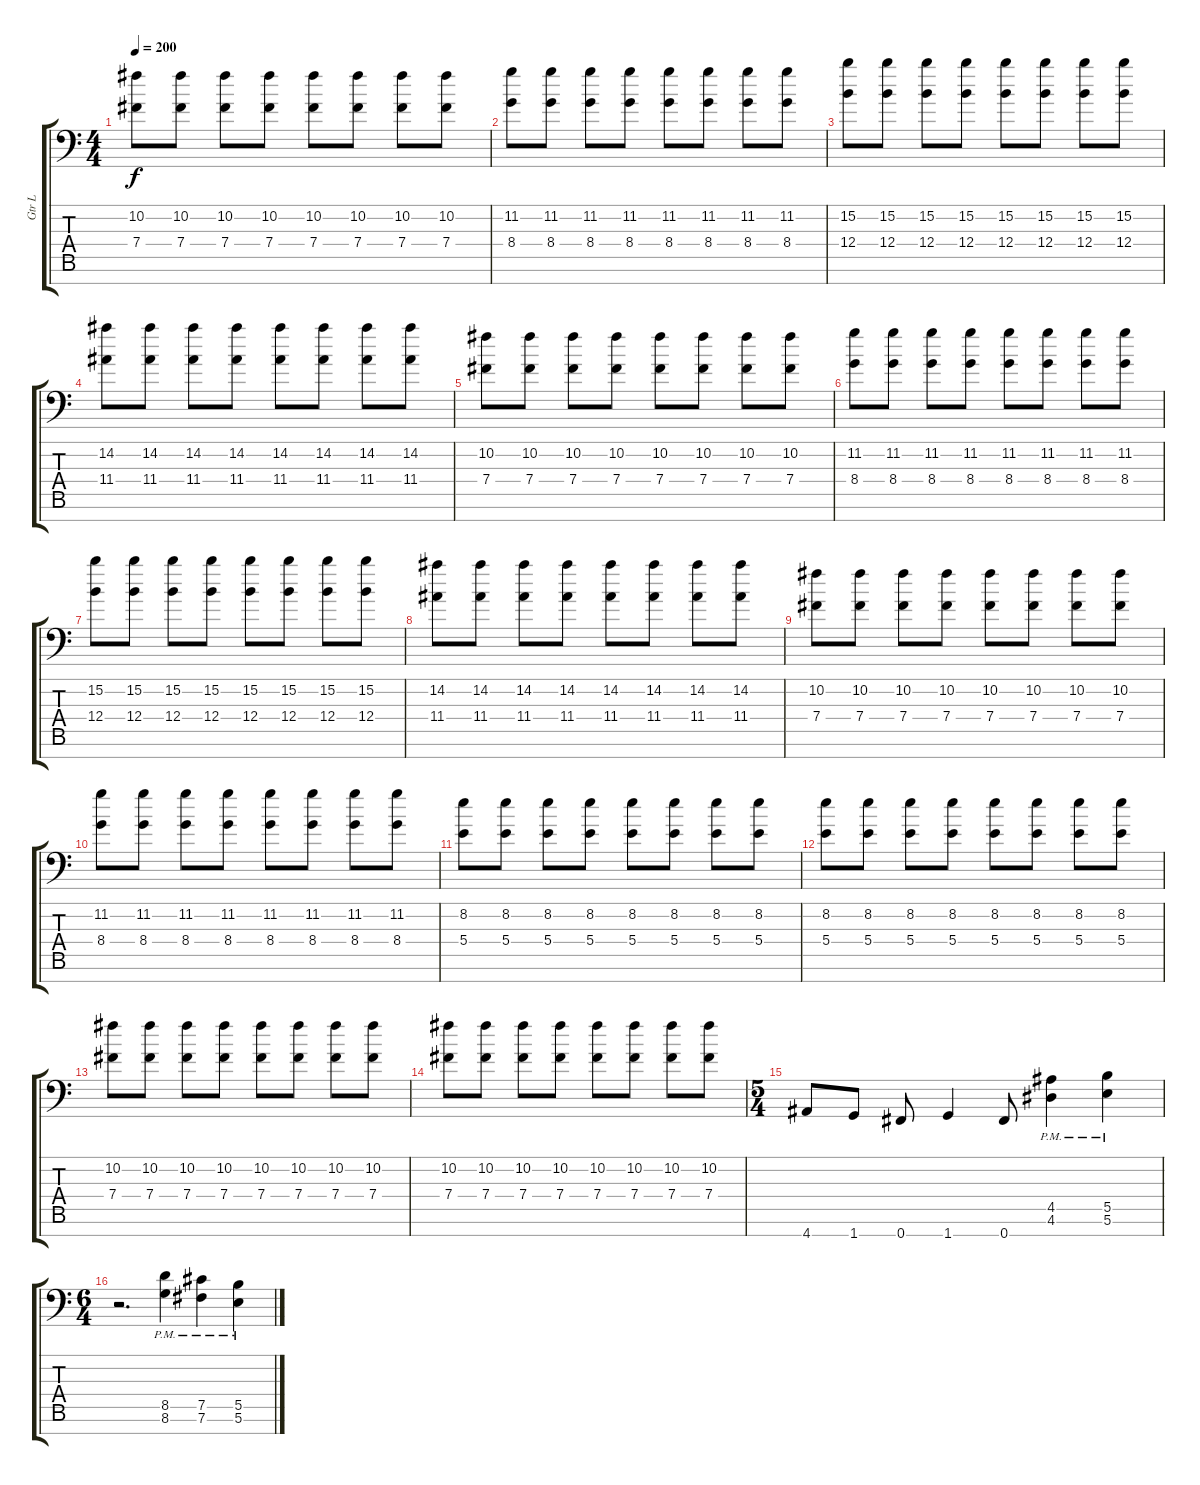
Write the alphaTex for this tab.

\track ("Gtr L" "Gtr L") {instrument distortionguitar}
\staff {score tabs}
\tuning (Db4 Ab3 E3 B2 Gb2 B1 Gb1) {hide}
\ts (4 4)
\tempo 200
\clef f4
\ks c
(10.2 7.4).8{dy f} (10.2 7.4).8 (10.2 7.4).8 (10.2 7.4).8 (10.2 7.4).8 (10.2 7.4).8 (10.2 7.4).8 (10.2 7.4).8 |
(11.2 8.4).8 (11.2 8.4).8 (11.2 8.4).8 (11.2 8.4).8 (11.2 8.4).8 (11.2 8.4).8 (11.2 8.4).8 (11.2 8.4).8 |
(15.2 12.4).8 (15.2 12.4).8 (15.2 12.4).8 (15.2 12.4).8 (15.2 12.4).8 (15.2 12.4).8 (15.2 12.4).8 (15.2 12.4).8 |
(14.2 11.4).8 (14.2 11.4).8 (14.2 11.4).8 (14.2 11.4).8 (14.2 11.4).8 (14.2 11.4).8 (14.2 11.4).8 (14.2 11.4).8 |
(10.2 7.4).8 (10.2 7.4).8 (10.2 7.4).8 (10.2 7.4).8 (10.2 7.4).8 (10.2 7.4).8 (10.2 7.4).8 (10.2 7.4).8 |
(11.2 8.4).8 (11.2 8.4).8 (11.2 8.4).8 (11.2 8.4).8 (11.2 8.4).8 (11.2 8.4).8 (11.2 8.4).8 (11.2 8.4).8 |
(15.2 12.4).8 (15.2 12.4).8 (15.2 12.4).8 (15.2 12.4).8 (15.2 12.4).8 (15.2 12.4).8 (15.2 12.4).8 (15.2 12.4).8 |
(14.2 11.4).8 (14.2 11.4).8 (14.2 11.4).8 (14.2 11.4).8 (14.2 11.4).8 (14.2 11.4).8 (14.2 11.4).8 (14.2 11.4).8 |
(10.2 7.4).8 (10.2 7.4).8 (10.2 7.4).8 (10.2 7.4).8 (10.2 7.4).8 (10.2 7.4).8 (10.2 7.4).8 (10.2 7.4).8 |
(11.2 8.4).8 (11.2 8.4).8 (11.2 8.4).8 (11.2 8.4).8 (11.2 8.4).8 (11.2 8.4).8 (11.2 8.4).8 (11.2 8.4).8 |
(8.2 5.4).8 (8.2 5.4).8 (8.2 5.4).8 (8.2 5.4).8 (8.2 5.4).8 (8.2 5.4).8 (8.2 5.4).8 (8.2 5.4).8 |
(8.2 5.4).8 (8.2 5.4).8 (8.2 5.4).8 (8.2 5.4).8 (8.2 5.4).8 (8.2 5.4).8 (8.2 5.4).8 (8.2 5.4).8 |
(10.2 7.4).8 (10.2 7.4).8 (10.2 7.4).8 (10.2 7.4).8 (10.2 7.4).8 (10.2 7.4).8 (10.2 7.4).8 (10.2 7.4).8 |
(10.2 7.4).8 (10.2 7.4).8 (10.2 7.4).8 (10.2 7.4).8 (10.2 7.4).8 (10.2 7.4).8 (10.2 7.4).8 (10.2 7.4).8 |
\ts (5 4)
4.7.8 1.7.8 0.7.8 1.7.4 0.7.8 (4.5{pm} 4.6{pm}).4 (5.5{pm} 5.6{pm}).4 |
\ts (6 4)
r.2{d} (8.5{pm} 8.6{pm}).4 (7.5{pm} 7.6{pm}).4 (5.5{pm} 5.6{pm}).4
